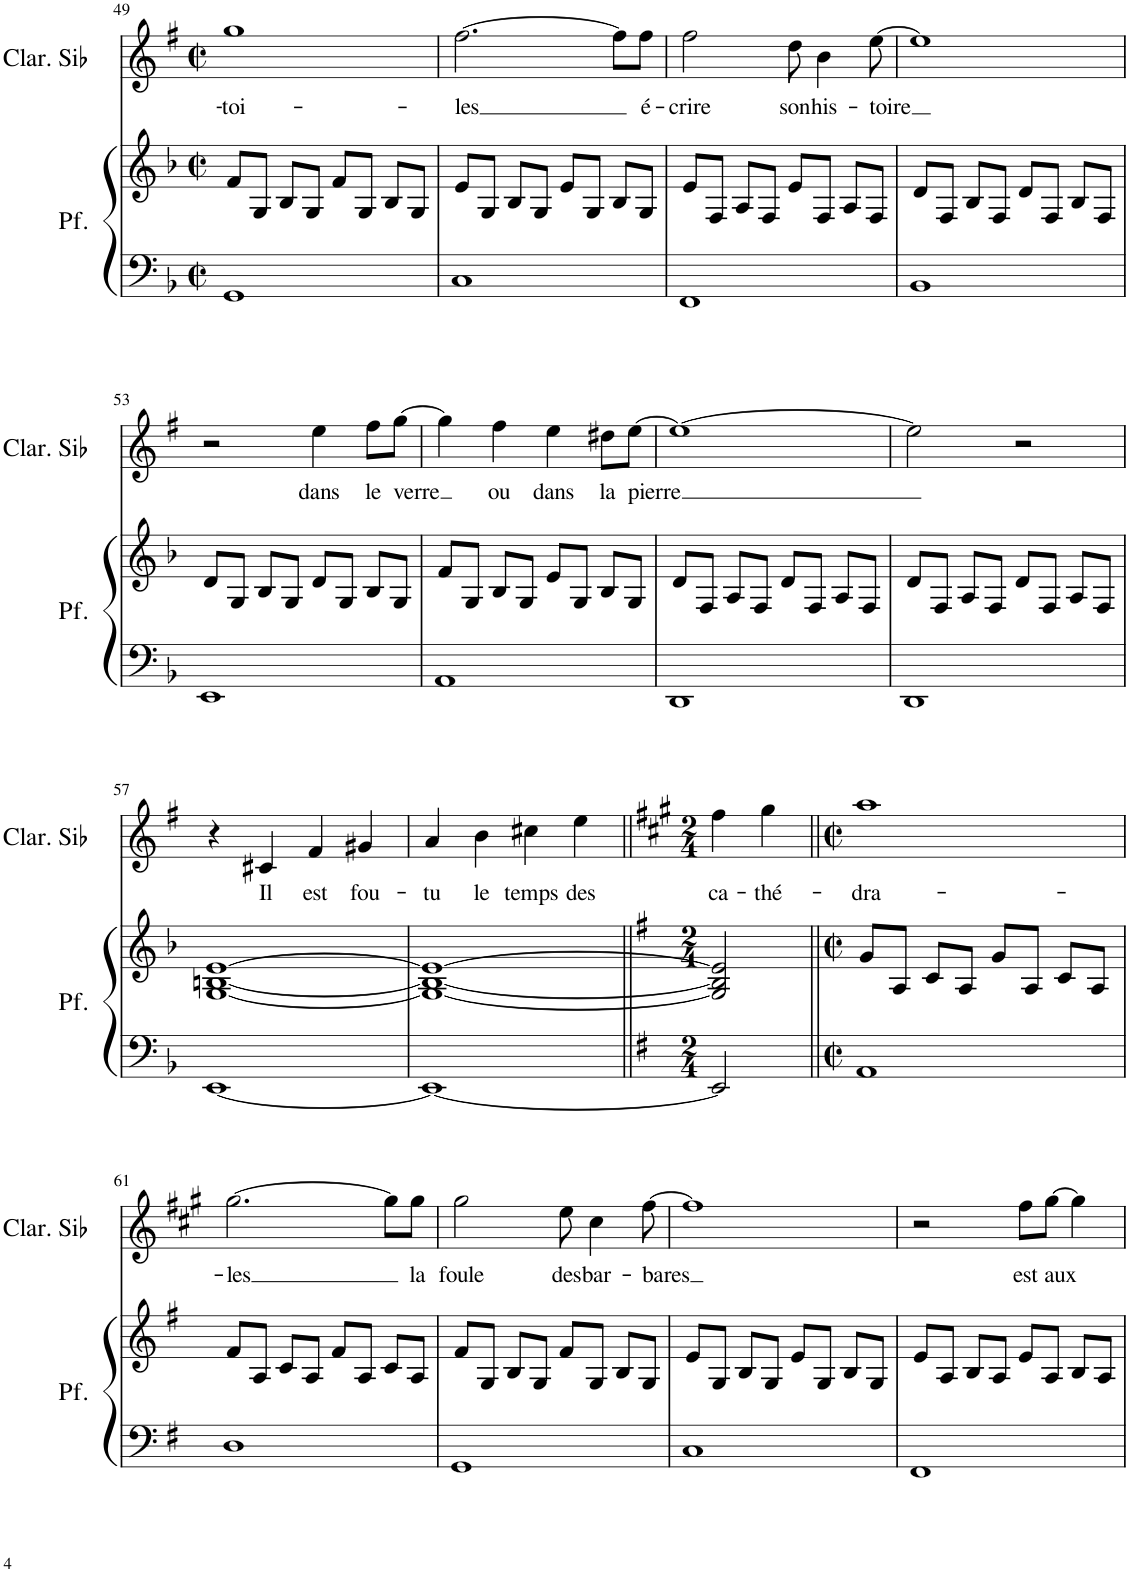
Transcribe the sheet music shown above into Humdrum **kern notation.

**kern	**kern	**kern	**text
*part2	*part2	*part1	*part1
*staff3	*staff2	*staff1	*staff1
*I"Piano	*	*I"Clarinette en Sib	*
*	*	*I'Clar. Sib	*
!!LO:PB:g=z
*clefF4	*clefG2	*clefG2	*
*	*	*Trd1c2	*
*k[b-]	*k[b-]	*k[f#]	*
*M2/2	*M2/2	*M2/2	*
*met(c|)	*met(c|)	*met(c|)	*
=49	=49	=49	=49
!	!	!	!LO:LY:b
1GG	8f/L	1gg	-toi-
.	8G/J	.	.
.	8B-/L	.	.
.	8G/J	.	.
.	8f/L	.	.
.	8G/J	.	.
.	8B-/L	.	.
.	8G/J	.	.
=50	=50	=50	=50
!	!	!	!LO:LY:b
1C	8e/L	[2.ff#\	-les
.	8G/J	.	.
.	8B-/L	.	.
.	8G/J	.	.
.	8e/L	.	.
.	8G/J	.	.
.	8B-/L	8ff#\L]	.
!	!	!	!LO:LY:b
.	8G/J	8ff#\J	é-
=51	=51	=51	=51
!	!	!	!LO:LY:b
1FF	8e/L	2ff#\	-crire
.	8F/J	.	.
.	8A/L	.	.
.	8F/J	.	.
!	!	!	!LO:LY:b
.	8e/L	8dd\	son
!	!	!	!LO:LY:b
.	8F/J	4b\	his-
.	8A/L	.	.
!	!	!	!LO:LY:b
.	8F/J	[8ee\	-toire
=52	=52	=52	=52
1BB-	8d/L	1ee]	.
.	8F/J	.	.
.	8B-/L	.	.
.	8F/J	.	.
.	8d/L	.	.
.	8F/J	.	.
.	8B-/L	.	.
.	8F/J	.	.
!!LO:LB:g=z
=53	=53	=53	=53
1EE	8d/L	2r	.
.	8G/J	.	.
.	8B-/L	.	.
.	8G/J	.	.
!	!	!	!LO:LY:b
.	8d/L	4ee\	dans
.	8G/J	.	.
!	!	!	!LO:LY:b
.	8B-/L	8ff#\L	le
!	!	!	!LO:LY:b
.	8G/J	[8gg\J	verre
=54	=54	=54	=54
1AA	8f/L	4gg\]	.
.	8G/J	.	.
!	!	!	!LO:LY:b
.	8B-/L	4ff#\	ou
.	8G/J	.	.
!	!	!	!LO:LY:b
.	8e/L	4ee\	dans
.	8G/J	.	.
!	!	!	!LO:LY:b
.	8B-/L	8dd#X\L	la
!	!	!	!LO:LY:b
.	8G/J	[8ee\J	pierre
=55	=55	=55	=55
1DD	8d/L	1ee_	.
.	8F/J	.	.
.	8A/L	.	.
.	8F/J	.	.
.	8d/L	.	.
.	8F/J	.	.
.	8A/L	.	.
.	8F/J	.	.
=56	=56	=56	=56
1DD	8d/L	2ee\]	.
.	8F/J	.	.
.	8A/L	.	.
.	8F/J	.	.
.	8d/L	2r	.
.	8F/J	.	.
.	8A/L	.	.
.	8F/J	.	.
!!LO:LB:g=z
=57	=57	=57	=57
[1EE	[1G [1Bn [1e	4r	.
!	!	!	!LO:LY:b
.	.	4c#X/	Il
!	!	!	!LO:LY:b
.	.	4f#/	est
!	!	!	!LO:LY:b
.	.	4g#X/	fou-
=58	=58	=58	=58
!	!	!	!LO:LY:b
1EE_	1G_ 1B_ 1e_	4a/	-tu
!	!	!	!LO:LY:b
.	.	4b\	le
!	!	!	!LO:LY:b
.	.	4cc#X\	temps
!	!	!	!LO:LY:b
.	.	4ee\	des
=59||	=59||	=59||	=59||
*k[f#]	*k[f#]	*k[f#c#g#]	*
*M2/4	*M2/4	*M2/4	*
!	!	!	!LO:LY:b
2EE/]	2G/] 2B/] 2e/]	4ff#\	ca-
!	!	!	!LO:LY:b
.	.	4gg#\	-thé-
=60||	=60||	=60||	=60||
*M2/2	*M2/2	*M2/2	*
*met(c|)	*met(c|)	*met(c|)	*
!	!	!	!LO:LY:b
1AA	8g/L	1aa	-dra-
.	8A/J	.	.
.	8c/L	.	.
.	8A/J	.	.
.	8g/L	.	.
.	8A/J	.	.
.	8c/L	.	.
.	8A/J	.	.
!!LO:LB:g=z
=61	=61	=61	=61
!	!	!	!LO:LY:b
1D	8f#/L	[2.gg#\	-les
.	8A/J	.	.
.	8c/L	.	.
.	8A/J	.	.
.	8f#/L	.	.
.	8A/J	.	.
.	8c/L	8gg#\L]	.
!	!	!	!LO:LY:b
.	8A/J	8gg#\J	la
=62	=62	=62	=62
!	!	!	!LO:LY:b
1GG	8f#/L	2gg#\	foule
.	8G/J	.	.
.	8B/L	.	.
.	8G/J	.	.
!	!	!	!LO:LY:b
.	8f#/L	8ee\	des
!	!	!	!LO:LY:b
.	8G/J	4cc#\	bar-
.	8B/L	.	.
!	!	!	!LO:LY:b
.	8G/J	[8ff#\	-bares
=63	=63	=63	=63
1C	8e/L	1ff#]	.
.	8G/J	.	.
.	8B/L	.	.
.	8G/J	.	.
.	8e/L	.	.
.	8G/J	.	.
.	8B/L	.	.
.	8G/J	.	.
=64	=64	=64	=64
1FF#	8e/L	2r	.
.	8A/J	.	.
.	8B/L	.	.
.	8A/J	.	.
!	!	!	!LO:LY:b
.	8e/L	8ff#\L	est
!	!	!	!LO:LY:b
.	8A/J	[8gg#\J	aux
.	8B/L	4gg#\]	.
.	8A/J	.	.
=	=	=	=
*-	*-	*-	*-
